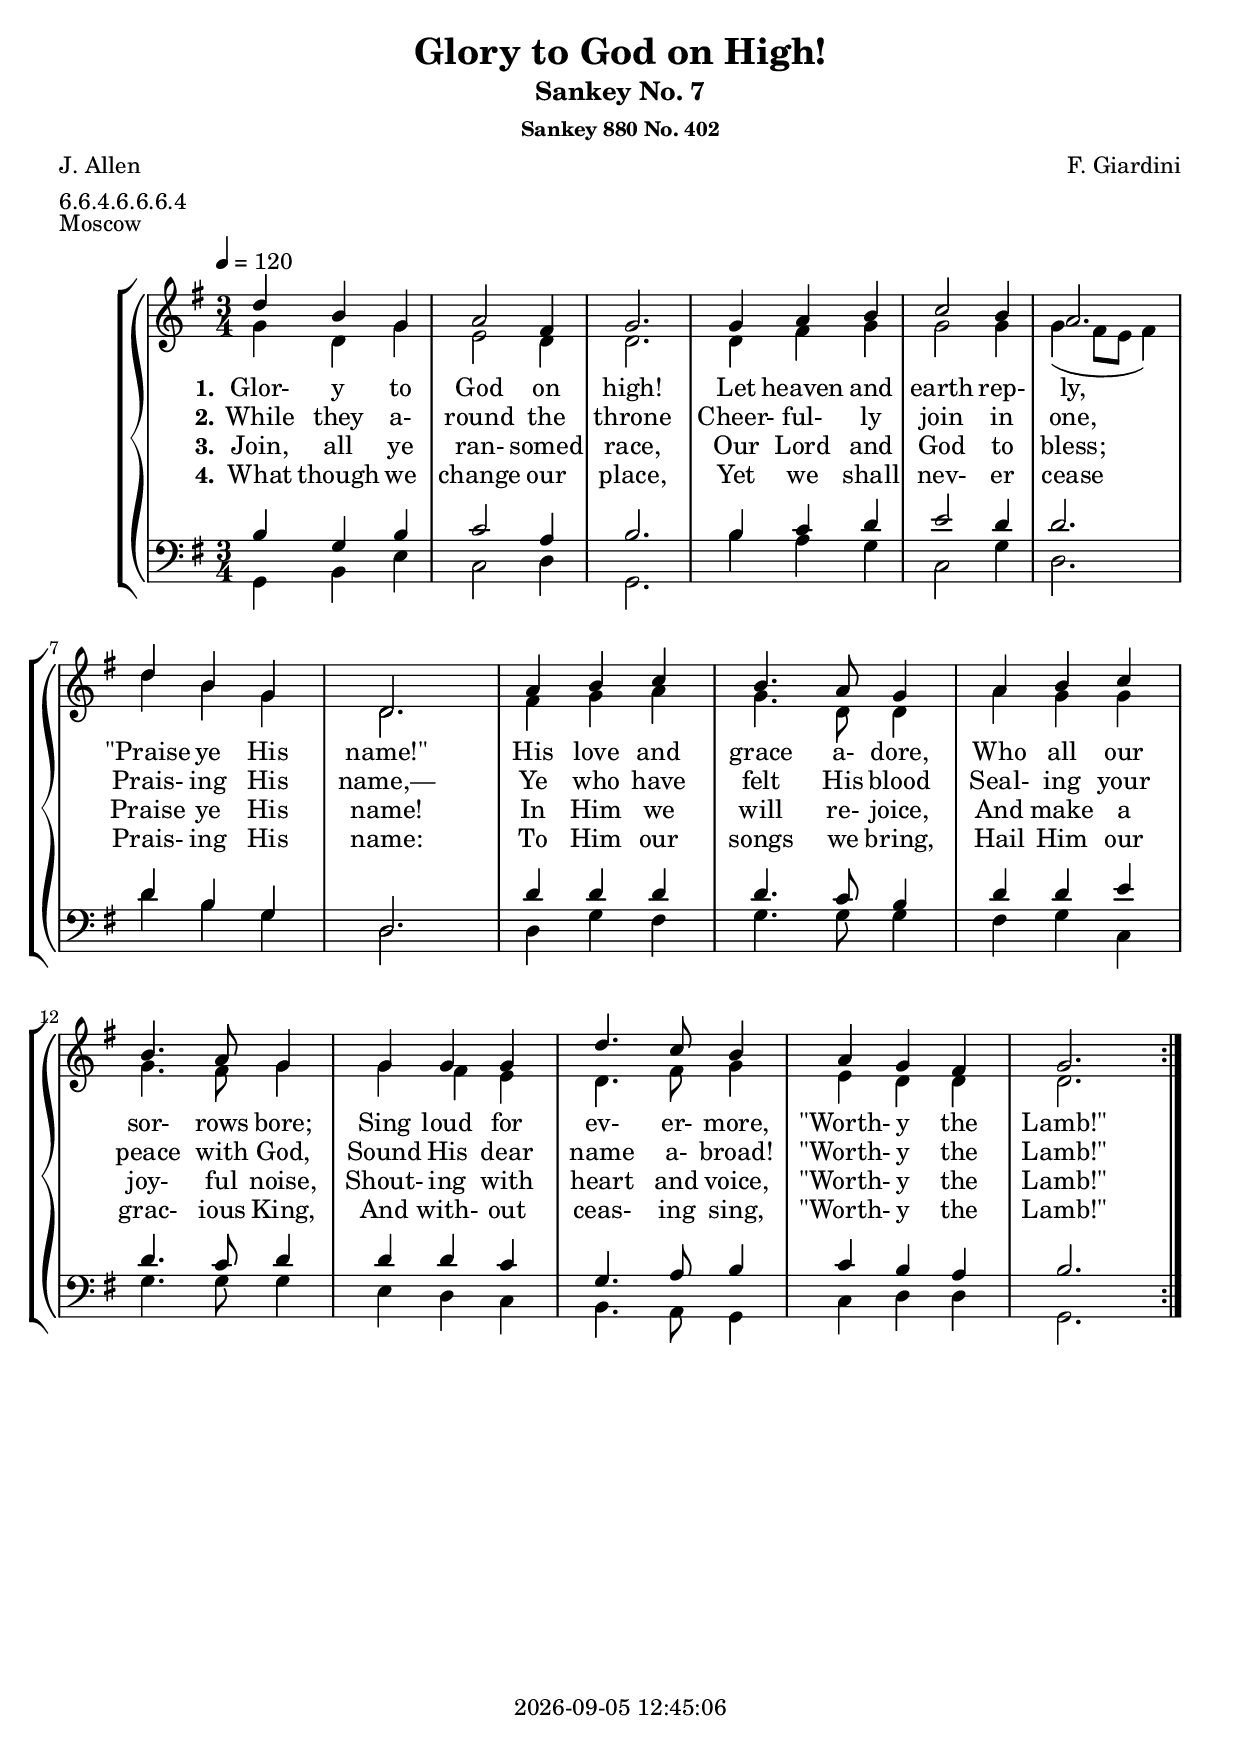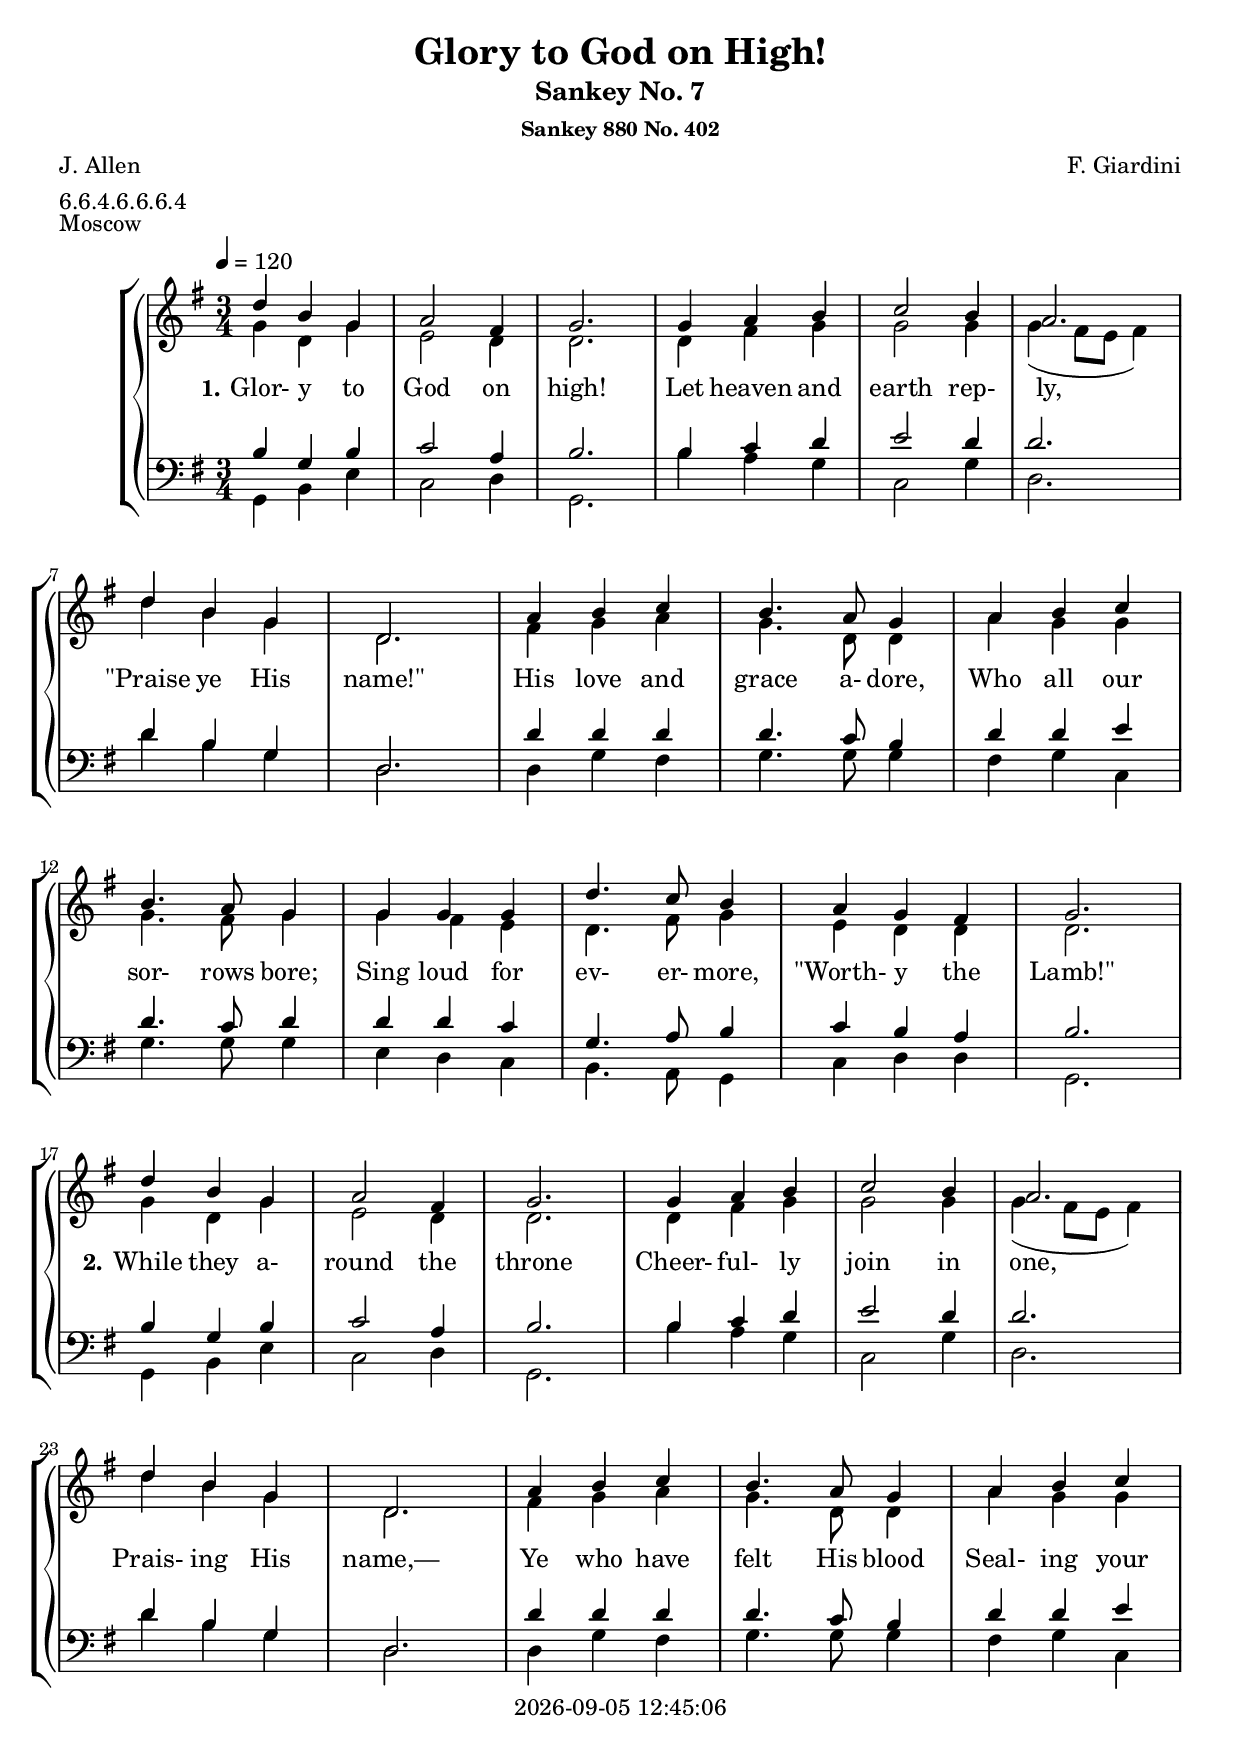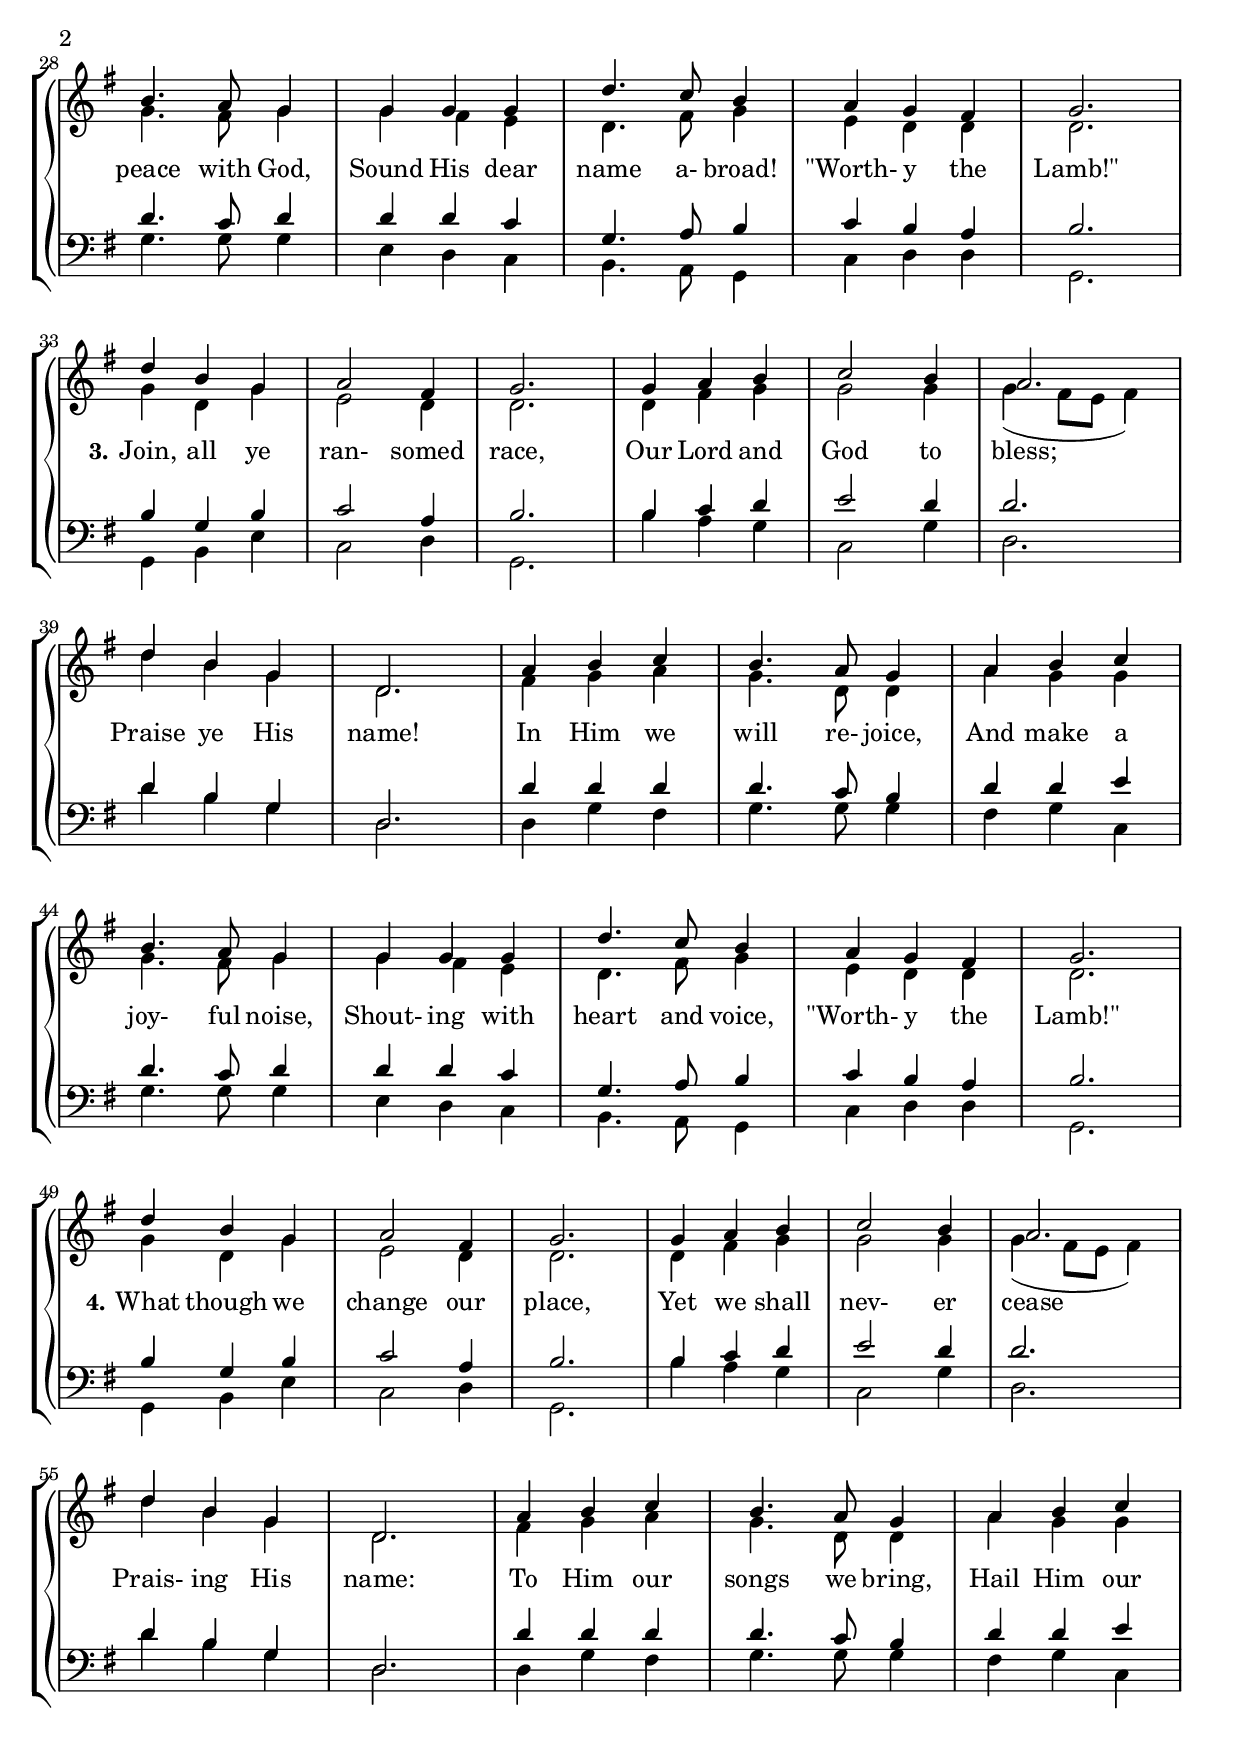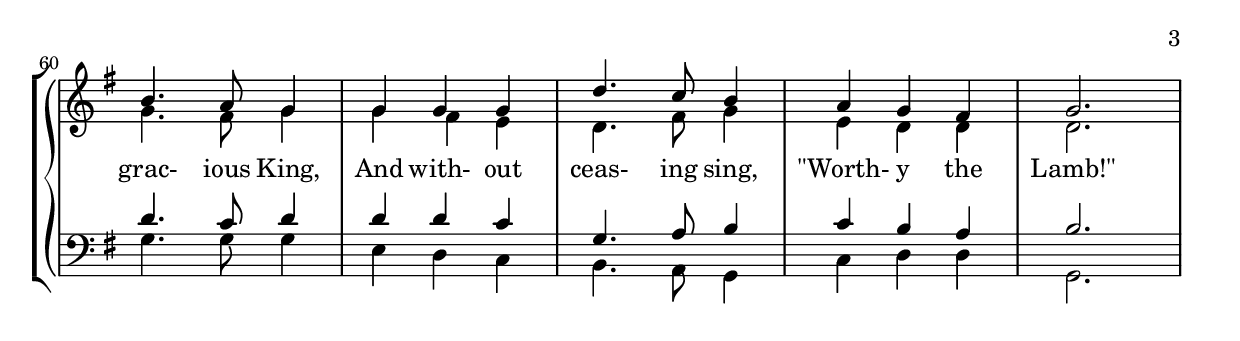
\version "2.20.2"

\include "articulate.ly"

today = #(strftime "%Y-%m-%d %H:%M:%S" (localtime (current-time)))

\header {
% centered at top
%  dedication  = "dedication"
  title       = "Glory to God on High!"
  subtitle    = "Sankey No. 7"
  subsubtitle = "Sankey 880 No. 402"
%  instrument  = "instrument"
  
% arrangement of following lines:
%
%  poet    composer
%  meter   arranger
%  piece       opus

  composer    = "F. Giardini"
%  arranger    = "arranger"
%  opus        = "opus"

  poet        = "J. Allen"
  meter       = "6.6.4.6.6.6.4"
  piece       = "Moscow"

% centered at bottom
% tagline     = "tagline" % default lilypond version
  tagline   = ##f
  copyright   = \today
}

% #(set-global-staff-size 16)

global = {
  \key g \major
  \time 3/4
  \tempo 4=120
}

RehearsalTrack = {
% \set Score.currentBarNumber = #5
% \mark \markup { \circle "1a" }
  \mark \markup { \box "A" } s2.*6
  \mark \markup { \box "B" } s2.*5
  \mark \markup { \box "C" } s2.*5
}

TempoTrack = {
}

soprano = \relative c'' {
  \global
  \repeat volta 4 {
    d4 b g
    a2 fis4
    g2.
    g4 a b
    c2 b4
    a2. \break
    d4 b g % B
    d2.
    a'4 b c
    b4. a8 g4
    a4 b c \break
    b4. a8 g4 % C
    g4 g g
    d'4. c8 b4
    a4 g fis
    g2.
  }
}

dynamicsWomen = {
  \override DynamicTextSpanner.style = #'none
}

alto = \relative c'' {
  \global
  \repeat volta 4 {
    g4 d g
    e2 d4
    d2.
    d4 fis g
    g2 g4
    g4(fis8 e fis4)
    d'4 b g % B
    d2.
    fis4 g a
    g4. d8 d4
    a'4 g g
    g4. fis8 g4
    g4 fis e
    d4. fis8 g4
    e4 d d
    d2.
  }
}

tenor = \relative c' {
  \global
  \repeat volta 4 {
    b4 g b
    c2 a4
    b2.
    b4 c d
    e2 d4
    d2.
    d4 b g
    d2.
    d'4 d d
    d4. c8 b4
    d4 d e
    d4. c8 d4 % C
    d4 d c
    g4. a8 b4
    c4 b a
    b2.
  }
}

dynamicsMen = {
  \override DynamicTextSpanner.style = #'none
}

bass= \relative c {
  \global
  \repeat volta 4 {
    g4 b e
    c2 d4
    g,2.
    b'4 a g
    c,2 g'4
    d2.
    d'4 b g % B
    d2.
    d4 g fis
    g4. g8 g4
    fis4 g c,
    g'4. g8 g4 % D
    e4 d c
    b4. a8 g4
    c4 d d
    g,2.
  }
}

wordsOne = \lyricmode {
  \set stanza = "1."
  Glor- y to God on high!
  Let heaven and earth rep- ly,
  "\"Praise" ye His "name!\""
  His love and grace a- dore,
  Who all our sor- rows bore;
  Sing loud for ev- er- more,
  "\"Worth-" y the "Lamb!\""
}
  
wordsTwo = \lyricmode {
  \set stanza = "2."
  While they a- round the throne
  Cheer- ful- ly join in one,
  Prais- ing His name,—
  Ye who have felt His blood
  Seal- ing your peace with God,
  Sound His dear name a- broad!
  "\"Worth-" y the "Lamb!\""
}
  
wordsThree = \lyricmode {
  \set stanza = "3."
  Join, all ye ran- somed race,
  Our Lord and God to bless;
  Praise ye His name!
  In Him we will re- joice,
  And make a joy- ful noise,
  Shout- ing with heart and voice,
  "\"Worth-" y the "Lamb!\""
}
  
wordsFour = \lyricmode {
  \set stanza = "4."
  What though we change our place,
  Yet we shall nev- er cease
  Prais- ing His name:
  To Him our songs we bring,
  Hail Him our grac- ious King,
  And with- out ceas- ing sing,
  "\"Worth-" y the "Lamb!\""
}
  
wordsMidi = \lyricmode {
  \set stanza = "1. "
  Glor "y " "to " "God " "on " "high! "
  "\nLet " "heaven " "and " "earth " rep "ly, "
  "\n\"Praise " "ye " "His " "name!\" "
  "\nHis " "love " "and " "grace " a "dore, "
  "\nWho " "all " "our " sor "rows " "bore; "
  "\nSing " "loud " "for " ev er "more, "
  "\n\"Worth" "y " "the " "Lamb!\"\n"

  \set stanza = "2. "
  "\nWhile " "they " a "round " "the " "throne "
  "\nCheer" ful "ly " "join " "in " "one, "
  "\nPrais" "ing " "His " "name,— "
  "\nYe " "who " "have " "felt " "His " "blood "
  "\nSeal" "ing " "your " "peace " "with " "God, "
  "\nSound " "His " "dear " "name " a "broad! "
  "\n\"Worth" "y " "the " "Lamb!\"\n"

  \set stanza = "3. "
  "\nJoin, " "all " "ye " ran "somed " "race, "
  "\nOur " "Lord " "and " "God " "to " "bless; "
  "\nPraise " "ye " "His " "name! "
  "\nIn " "Him " "we " "will " re "joice, "
  "\nAnd " "make " "a " joy "ful " "noise, "
  "\nShout" "ing " "with " "heart " "and " "voice, "
  "\n\"Worth" "y " "the " "Lamb!\"\n"

  \set stanza = "4. "
  "\nWhat " "though " "we " "change " "our " "place, "
  "\nYet " "we " "shall " nev "er " "cease "
  "\nPrais" "ing " "His " "name: "
  "\nTo " "Him " "our " "songs " "we " "bring, "
  "\nHail " "Him " "our " grac "ious " "King, "
  "\nAnd " with "out " ceas "ing " "sing, "
  "\n\"Worth" "y " "the " "Lamb!\""
}
  
\book {
  \bookOutputSuffix "repeat"
  \score {
%    \unfoldRepeats \articulate <<
    \context GrandStaff <<
      <<
        \new ChoirStaff <<

          \new Dynamics \dynamicsWomen
          \new Staff <<
%            \new Voice \RehearsalTrack
            \new Voice = "soprano" { \voiceOne \soprano }
            \new Voice = "alto"    { \voiceTwo \alto    }
            \new Lyrics \lyricsto "soprano" \wordsOne
            \new Lyrics \lyricsto "soprano" \wordsTwo
            \new Lyrics \lyricsto "soprano" \wordsThree
            \new Lyrics \lyricsto "soprano" \wordsFour
          >>
                                  % Joint tenor/bass staff
          \new Dynamics \dynamicsMen
          \new Staff <<
            \clef "bass"
            \new Voice = "tenor" { \voiceOne \tenor }
            \new Voice = "bass"  { \voiceTwo \bass  }
          >>
        >>
%        >>
      >>
    >>
    \layout {
      indent = 1.5\cm
      \context {
        \Staff \RemoveAllEmptyStaves
      }
    }
    \midi {}
  }
}

\book {
  \bookOutputSuffix "single"
  \score {
    \unfoldRepeats
    % \articulate
    <<
    \context GrandStaff <<
      <<
        \new ChoirStaff <<

          \new Dynamics \dynamicsWomen
          \new Staff <<
%            \new Voice \RehearsalTrack
            \new Voice = "soprano" { \voiceOne \soprano }
            \new Voice = "alto"    { \voiceTwo \alto    }
            \new Lyrics \lyricsto "soprano" { \wordsOne \wordsTwo \wordsThree \wordsFour }
          >>
                                  % Joint tenor/bass staff
          \new Dynamics \dynamicsMen
          \new Staff <<
            \clef "bass"
            \new Voice = "tenor" { \voiceOne \tenor }
            \new Voice = "bass"  { \voiceTwo \bass  }
          >>
        >>
        >>
      >>
    >>
    \layout {
      indent = 1.5\cm
      \context {
        \Staff \RemoveAllEmptyStaves
      }
    }
  }
}

\book {
  \bookOutputSuffix "midi"
  \score {
    \unfoldRepeats
    % \articulate <<
    \context GrandStaff <<
      <<
        \new ChoirStaff <<

          \new Dynamics \dynamicsWomen
          \new Staff <<
%            \new Voice \RehearsalTrack
            \new Voice = "soprano" { \voiceOne \soprano }
            \new Voice = "alto"    { \voiceTwo \alto    }
            \new Lyrics \lyricsto "soprano" \wordsMidi
          >>
                                  % Joint tenor/bass staff
          \new Dynamics \dynamicsMen
          \new Staff <<
            \clef "bass"
            \new Voice = "tenor" { \voiceOne \tenor }
            \new Voice = "bass"  { \voiceTwo \bass  }
          >>
        >>
      >>
    >>
    \midi {}
  }
}
